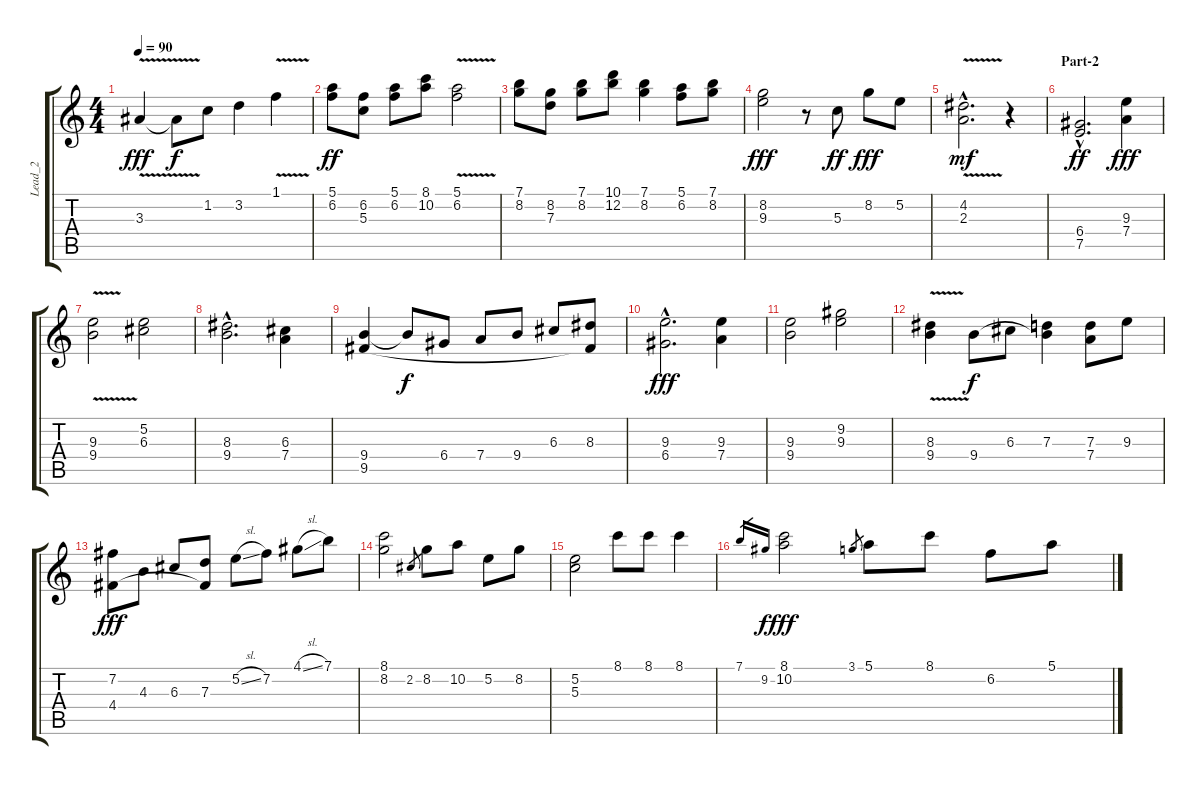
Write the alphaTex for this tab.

\track ("Lead_2" "Lead_2") {instrument acousticguitarnylon}
\staff {score tabs}
\tuning (E4 B3 G3 D3 A2 E2) {hide}
\ts (4 4)
\tempo 90
\clef g2
\ks c
3.3{v}.4{dy fff} 3.3{t}.8{dy f} 1.2.8 3.2.4 1.1{v}.4 |
(5.1 6.2).8{dy ff} (6.2 5.3).8 (5.1 6.2).8 (8.1 10.2).8 (5.1{v} 6.2{v}).2 |
(7.1 8.2).8 (8.2 7.3).8 (7.1 8.2).8 (10.1 12.2).8 (7.1 8.2).4 (5.1 6.2).8 (7.1 8.2).8 |
(8.2 9.3).2{dy fff} r.8 5.3.8{dy ff} 8.2.8{dy fff} 5.2.8 |
(4.2{v hac} 2.3{hac}).2{d dy mf} r.4{volume 11 instrument acousticguitarsteel} |
\section ("" "Part-2")
(6.4{hac} 7.5{hac}).2{d dy ff} (9.3 7.4).4{dy fff} |
(9.3 9.4{v}).2 (5.2 6.3).2 |
(8.3{hac} 9.4{hac}).2{d} (6.3 7.4).4 |
(9.4 9.5).4 9.4{t}.8{dy f} 6.4.8 7.4.8 9.4.8 6.3.8 (8.3 9.5{t}).8 |
(9.3{hac} 6.4{hac}).2{d dy fff} (9.3 7.4).4 |
(9.3 9.4).2 (9.2 9.3).2 |
(8.3 9.4{v}).4 9.4.8{dy f} 6.3.8 (7.3 9.4{t}).4 (7.3 7.4).8 9.3.8 |
(7.2 4.4).8{dy fff} 4.3.8 6.3.8 (7.3 4.4{t}).8 5.2{sl}.8 7.2.8 4.1{sl}.8 7.1.8 |
(8.1 8.2).2 2.2.8{gr} 8.2.8 10.2.8 5.2.8 8.2.8 |
(5.2 5.3).2 8.1.8 8.1.8 8.1.4 |
7.1.16{gr} 9.2.16{gr dy f} (8.1 10.2).2{dy fff} 3.1.8{gr} 5.1.8 8.1.8 6.2.8 5.1.8
